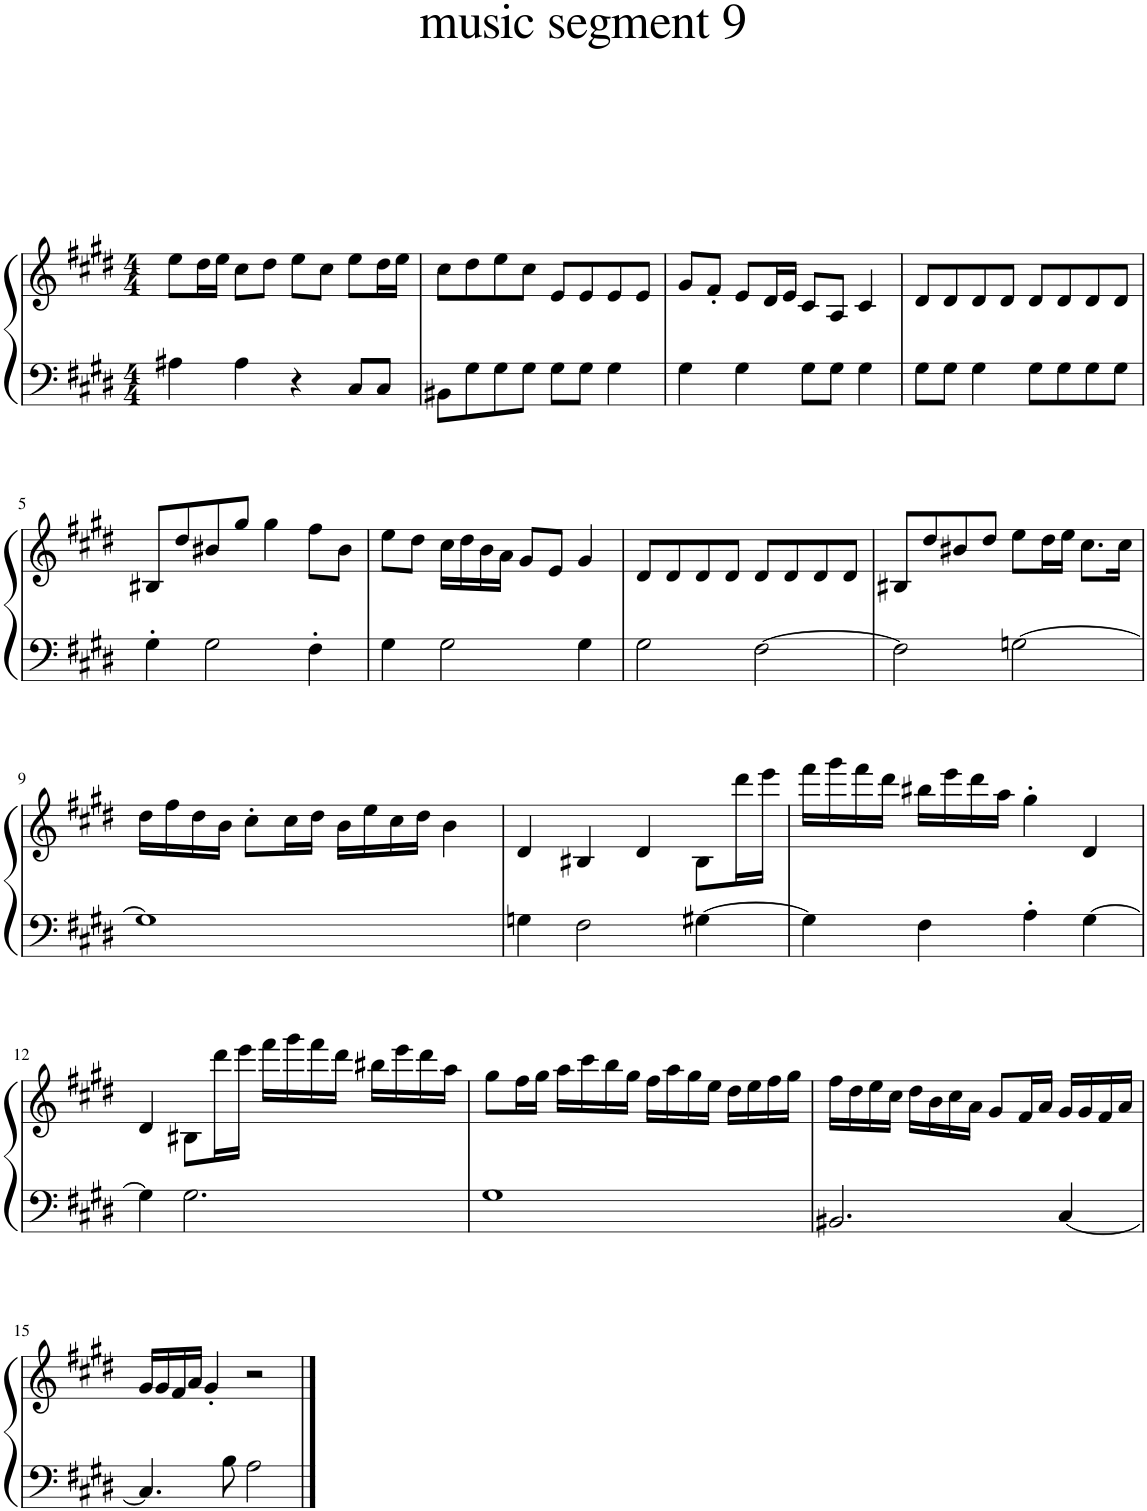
**kern	**kern
*part1	*part1
*staff2	*staff1
*I"Piano	*
*I'Pno.	*
*clefF4	*clefG2
*k[f#c#g#d#]	*k[f#c#g#d#]
*M4/4	*M4/4
=1	=1
4A#X\	8ee\L
.	16dd#\L
.	16ee\JJ
4A#\	8cc#\L
.	8dd#\J
4r	8ee\L
.	8cc#\J
8C#/L	8ee\L
8C#/J	16dd#\L
.	16ee\JJ
=2	=2
8BB#X\L	8cc#\L
8G#\	8dd#\
8G#\	8ee\
8G#\J	8cc#\J
8G#\L	8e/L
8G#\J	8e/
4G#\	8e/
.	8e/J
=3	=3
4G#\	8g#/L
.	8f#'/J
4G#\	8e/L
.	16d#/L
.	16e/JJ
8G#\L	8c#/L
8G#\J	8A/J
4G#\	4c#/
=4	=4
8G#\L	8d#/L
8G#\J	8d#/
4G#\	8d#/
.	8d#/J
8G#\L	8d#/L
8G#\	8d#/
8G#\	8d#/
8G#\J	8d#/J
!!LO:LB:g=z
=5	=5
4G#'\	8B#X/L
.	8dd#/
2G#\	8b#X/
.	8gg#/J
.	4gg#\
4F#'\	8ff#\L
.	8b#\J
=6	=6
4G#\	8ee\L
.	8dd#\J
2G#\	16cc#\LL
.	16dd#\
.	16b\
.	16a\JJ
.	8g#/L
.	8e/J
4G#\	4g#/
=7	=7
2G#\	8d#/L
.	8d#/
.	8d#/
.	8d#/J
[2F#\	8d#/L
.	8d#/
.	8d#/
.	8d#/J
=8	=8
2F#\]	8B#X/L
.	8dd#/
.	8b#X/
.	8dd#/J
[2Gn\	8ee\L
.	16dd#\L
.	16ee\JJ
.	8.cc#\L
.	16cc#\Jk
!!LO:LB:g=z
=9	=9
1G]	16dd#\LL
.	16ff#\
.	16dd#\
.	16b\JJ
.	8cc#'\L
.	16cc#\L
.	16dd#\JJ
.	16b\LL
.	16ee\
.	16cc#\
.	16dd#\JJ
.	4b\
=10	=10
4Gn\	4d#/
2F#\	4B#X/
.	4d#/
[4G#X\	8B#\L
.	16ddd#\L
.	16eee\JJ
=11	=11
4G#\]	16fff#\LL
.	16ggg#\
.	16fff#\
.	16ddd#\JJ
4F#\	16bb#X\LL
.	16eee\
.	16ddd#\
.	16aa\JJ
4A'\	4gg#'\
[4G#\	4d#/
!!LO:LB:g=z
=12	=12
4G#\]	4d#/
2.G#\	8B#X\L
.	16ddd#\L
.	16eee\JJ
.	16fff#\LL
.	16ggg#\
.	16fff#\
.	16ddd#\JJ
.	16bb#X\LL
.	16eee\
.	16ddd#\
.	16aa\JJ
=13	=13
1G#	8gg#\L
.	16ff#\L
.	16gg#\JJ
.	16aa\LL
.	16ccc#\
.	16bb\
.	16gg#\JJ
.	16ff#\LL
.	16aa\
.	16gg#\
.	16ee\JJ
.	16dd#\LL
.	16ee\
.	16ff#\
.	16gg#\JJ
=14	=14
2.BB#X/	16ff#\LL
.	16dd#\
.	16ee\
.	16cc#\JJ
.	16dd#\LL
.	16b\
.	16cc#\
.	16a\JJ
.	8g#/L
.	16f#/L
.	16a/JJ
[4C#/	16g#/LL
.	16g#/
.	16f#/
.	16a/JJ
!!LO:LB:g=z
=15	=15
4.C#/]	16g#/LL
.	16g#/
.	16f#/
.	16a/JJ
.	4g#'/
8B\	.
2A\	2r
==	==
*-	*-
